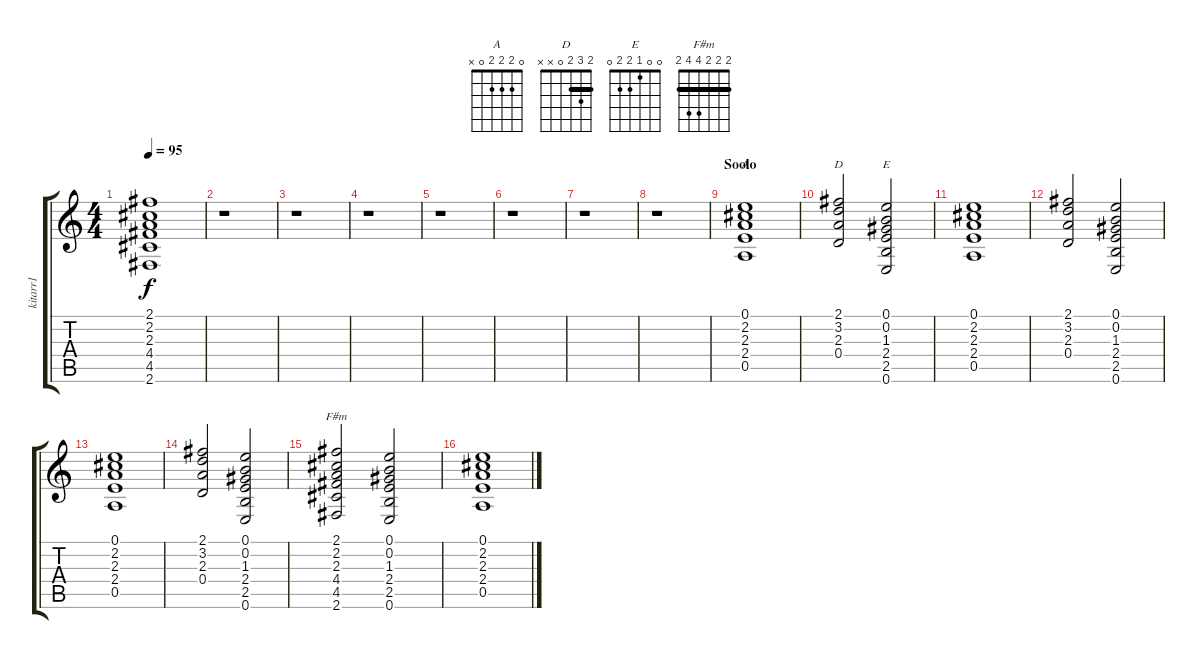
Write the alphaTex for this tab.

\track ("kitarr1" "kitarr1") {instrument acousticguitarnylon}
\staff {score tabs}
\tuning (E4 B3 G3 D3 A2 E2) {hide}
\chord ("A" 0 2 2 2 0 x)
\chord ("D" 2 3 2 0 x x) {barre 2}
\chord ("E" 0 0 1 2 2 0)
\chord ("F#m" 2 2 2 4 4 2) {barre 2}
\ts (4 4)
\tempo 95
\clef g2
\ks c
(2.1{t} 2.2{t} 2.3{t} 4.4{t} 4.5{t} 2.6{t}).1{dy f} |
r.1 |
r.1 |
r.1 |
r.1 |
r.1 |
r.1 |
r.1 |
\section ("" "Soolo")
(0.1 2.2 2.3 2.4 0.5).1{ch "A"} |
(2.1 3.2 2.3 0.4).2{ch "D"} (0.1 0.2 1.3 2.4 2.5 0.6).2{ch "E"} |
(0.1 2.2 2.3 2.4 0.5).1 |
(2.1 3.2 2.3 0.4).2 (0.1 0.2 1.3 2.4 2.5 0.6).2 |
(0.1 2.2 2.3 2.4 0.5).1 |
(2.1 3.2 2.3 0.4).2 (0.1 0.2 1.3 2.4 2.5 0.6).2 |
(2.1 2.2 2.3 4.4 4.5 2.6).2{ch "F#m"} (0.1 0.2 1.3 2.4 2.5 0.6).2 |
(0.1 2.2 2.3 2.4 0.5).1
